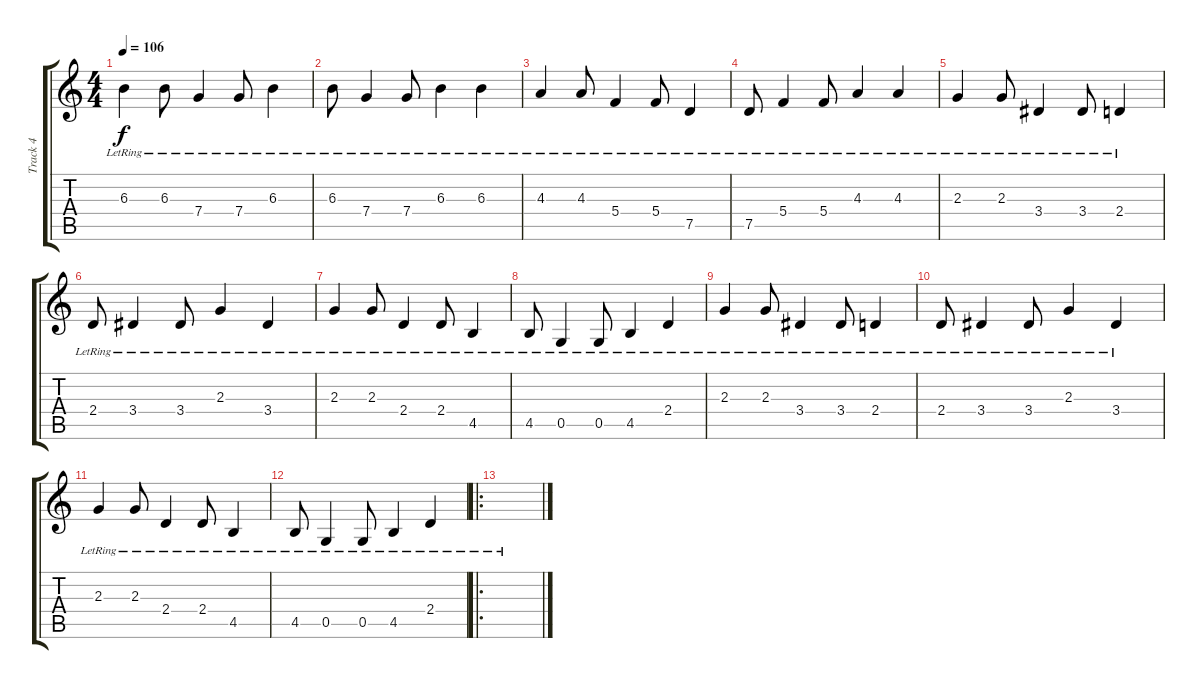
\track ("Track 4" "Track 4") {instrument electricguitarjazz}
\staff {score tabs}
\tuning (D4 A3 F3 C3 G2 C2) {hide}
\ts (4 4)
\tempo 106
\clef g2
\ks c
6.3{lr}.4{dy f} 6.3{lr}.8 7.4{lr}.4 7.4{lr}.8 6.3{lr}.4 |
6.3{lr}.8 7.4{lr}.4 7.4{lr}.8 6.3{lr}.4 6.3{lr}.4 |
4.3{lr}.4 4.3{lr}.8 5.4{lr}.4 5.4{lr}.8 7.5{lr}.4 |
7.5{lr}.8 5.4{lr}.4 5.4{lr}.8 4.3{lr}.4 4.3{lr}.4 |
2.3{lr}.4 2.3{lr}.8 3.4{lr}.4 3.4{lr}.8 2.4{lr}.4 |
2.4{lr}.8 3.4{lr}.4 3.4{lr}.8 2.3{lr}.4 3.4{lr}.4 |
2.3{lr}.4 2.3{lr}.8 2.4{lr}.4 2.4{lr}.8 4.5{lr}.4 |
4.5{lr}.8 0.5{lr}.4 0.5{lr}.8 4.5{lr}.4 2.4{lr}.4 |
2.3{lr}.4 2.3{lr}.8 3.4{lr}.4 3.4{lr}.8 2.4{lr}.4 |
2.4{lr}.8 3.4{lr}.4 3.4{lr}.8 2.3{lr}.4 3.4{lr}.4 |
2.3{lr}.4 2.3{lr}.8 2.4{lr}.4 2.4{lr}.8 4.5{lr}.4 |
4.5{lr}.8 0.5{lr}.4 0.5{lr}.8 4.5{lr}.4 2.4{lr}.4 |
\ro
